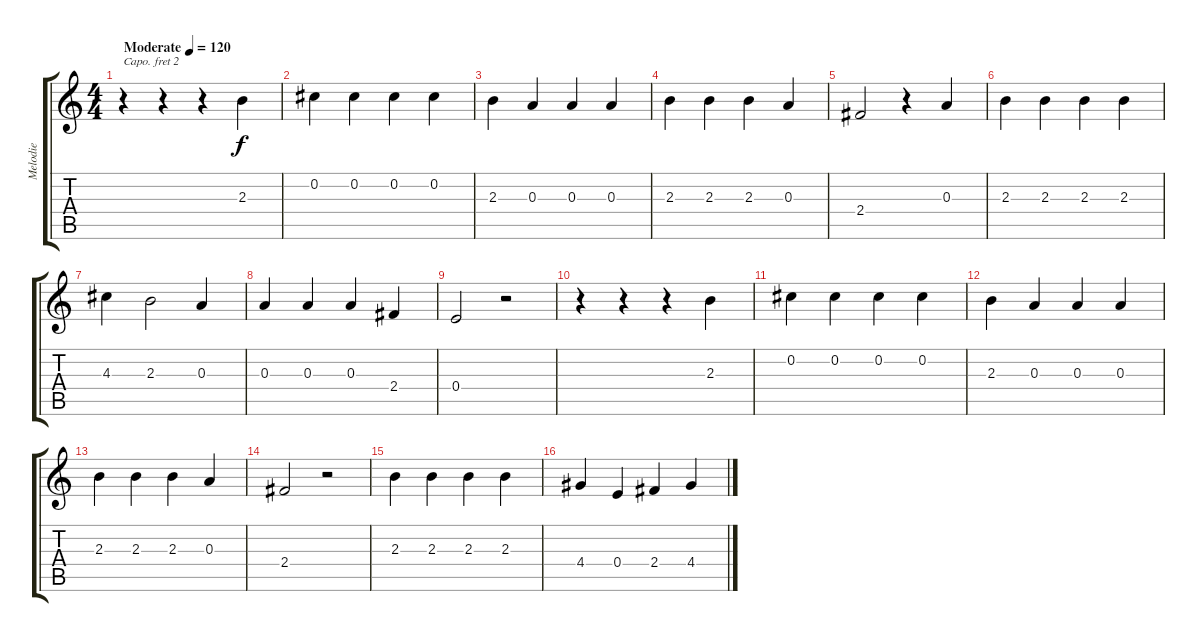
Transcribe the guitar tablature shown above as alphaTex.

\track ("Melodie" "Melodie") {instrument acousticguitarsteel}
\staff {score tabs}
\capo 2
\tuning (E4 B3 G3 D3 A2 E2) {hide}
\ts (4 4)
\tempo (120 "Moderate")
\clef g2
\ks c
r.4{dy f instrument acousticguitarsteel} r.4 r.4 2.3.4 |
0.2.4 0.2.4 0.2.4 0.2.4 |
2.3.4 0.3.4 0.3.4 0.3.4 |
2.3.4 2.3.4 2.3.4 0.3.4 |
2.4.2 r.4 0.3.4 |
2.3.4 2.3.4 2.3.4 2.3.4 |
4.3.4 2.3.2 0.3.4 |
0.3.4 0.3.4 0.3.4 2.4.4 |
0.4.2 r.2 |
r.4 r.4 r.4 2.3.4 |
0.2.4 0.2.4 0.2.4 0.2.4 |
2.3.4 0.3.4 0.3.4 0.3.4 |
2.3.4 2.3.4 2.3.4 0.3.4 |
2.4.2 r.2 |
2.3.4 2.3.4 2.3.4 2.3.4 |
4.4.4 0.4.4 2.4.4 4.4.4
